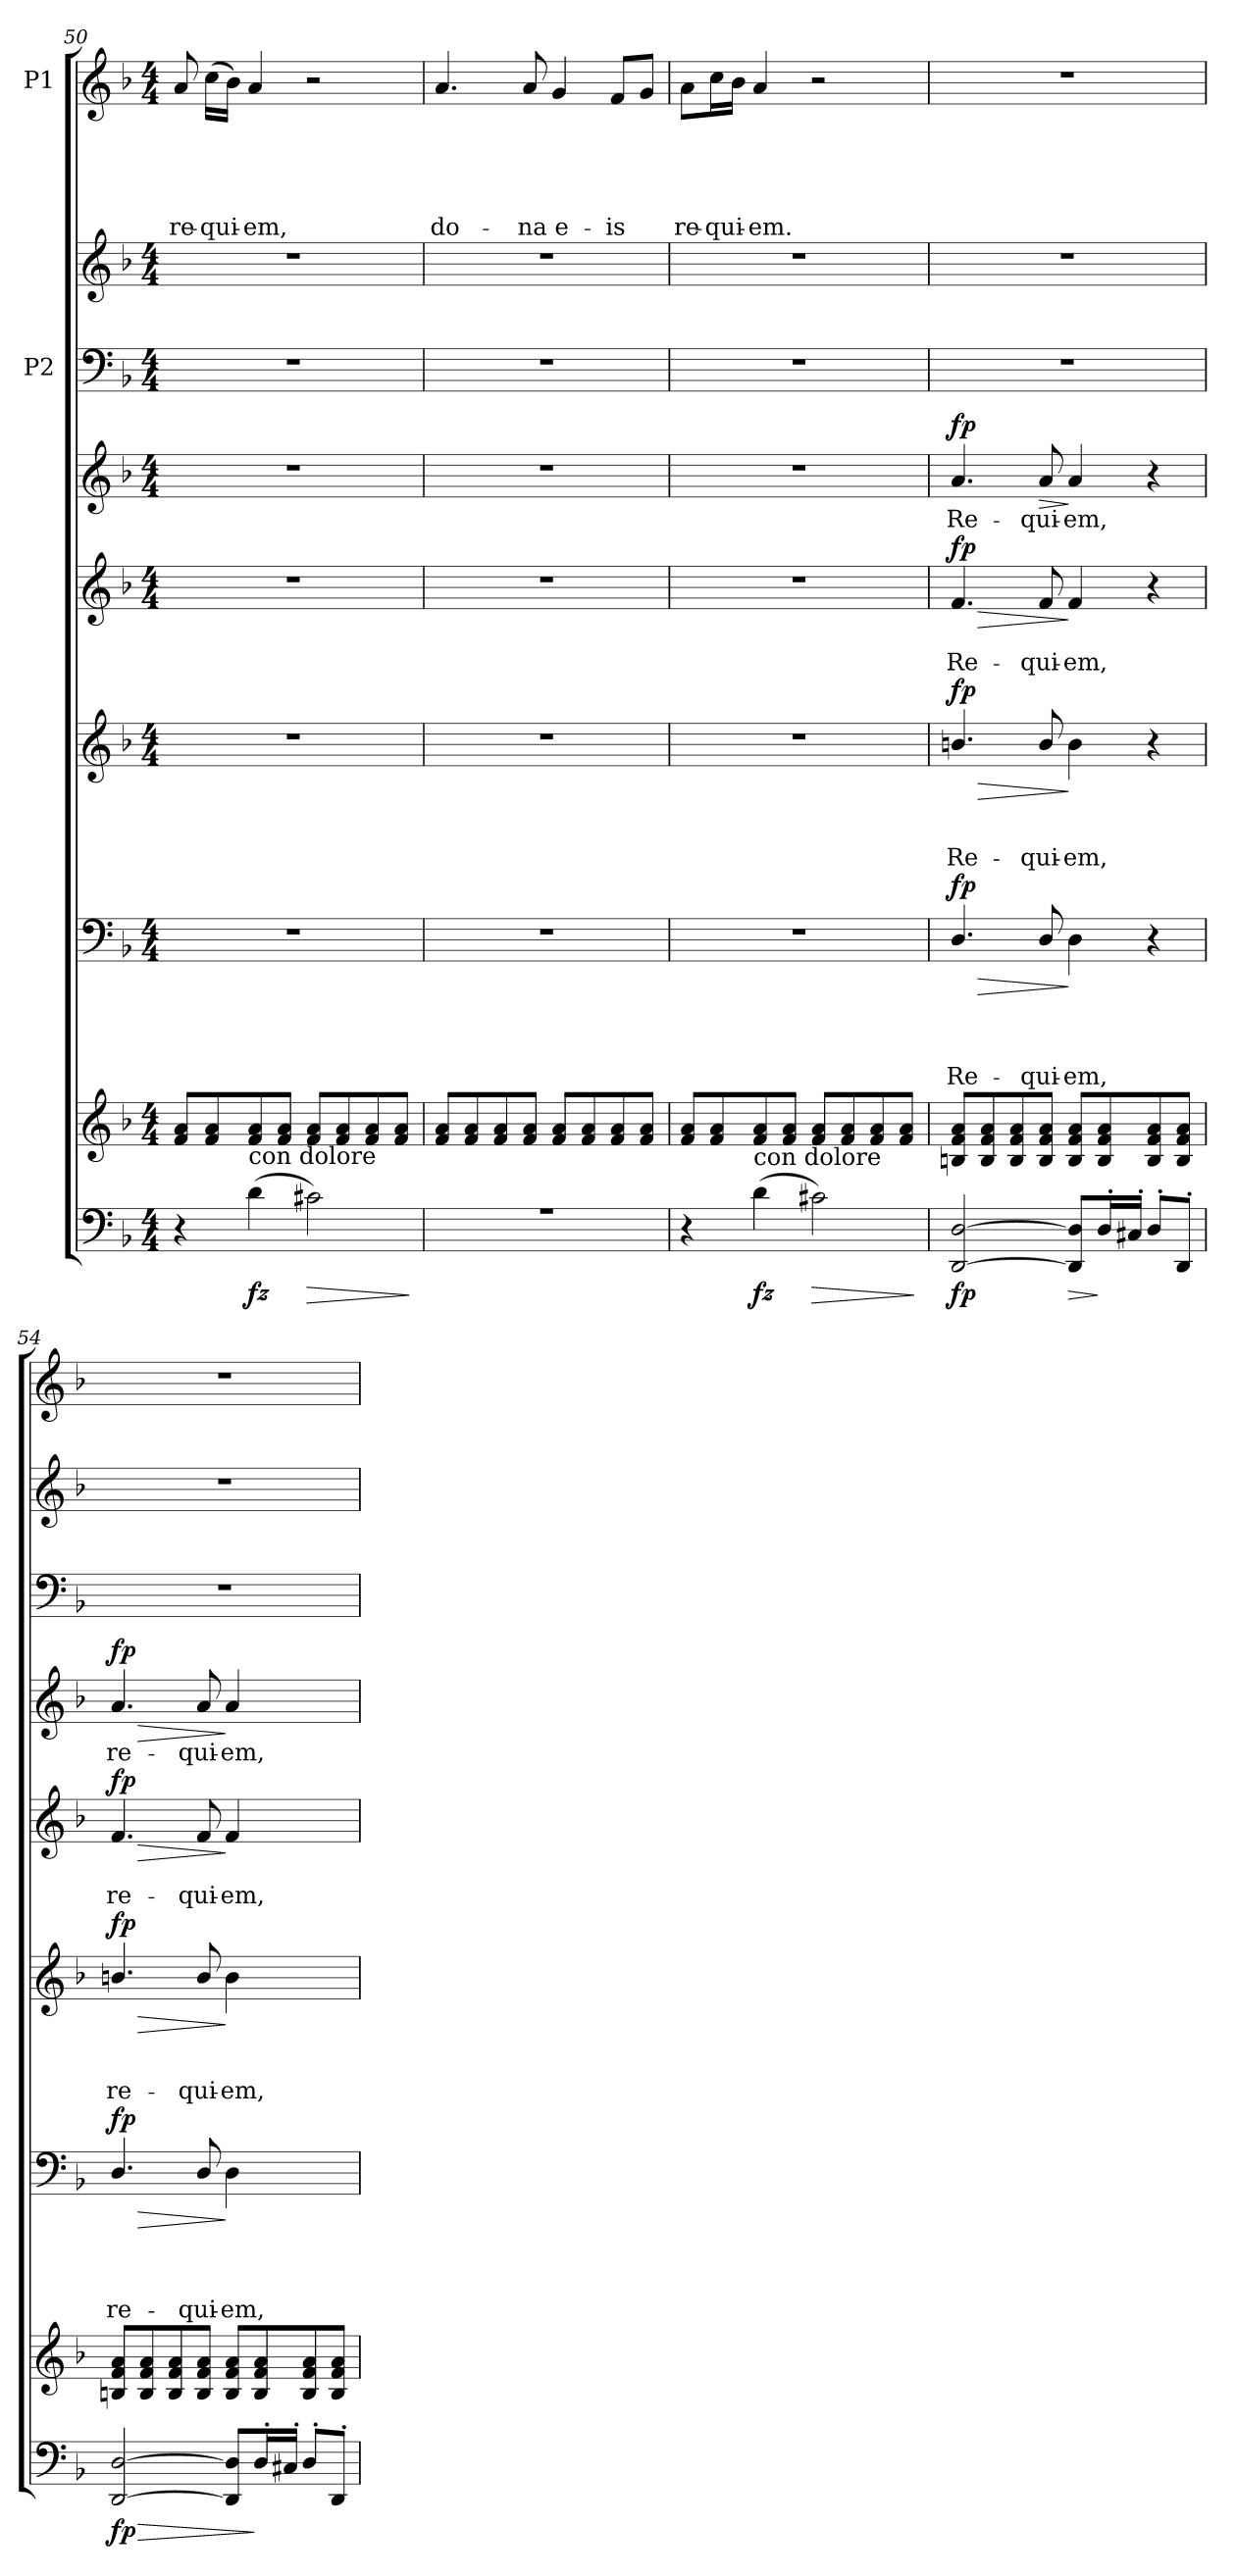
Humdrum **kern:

**kern	**dynam	**kern	**kern	**text	**text	**text	**text	**dynam	**kern	**text	**text	**text	**dynam	**kern	**text	**text	**dynam	**kern	**text	**dynam	**kern	**kern	**kern	**text	**text	**text	**text	**text
*part8	*part8	*part7	*part6	*part6	*part6	*part6	*part6	*part6	*part5	*part5	*part5	*part5	*part5	*part4	*part4	*part4	*part4	*part3	*part3	*part3	*part2	*part2	*part1	*part1	*part1	*part1	*part1	*part1
*staff9	*staff9	*staff8	*staff7	*staff7	*staff7	*staff7	*staff7	*staff7	*staff6	*staff6	*staff6	*staff6	*staff6	*staff5	*staff5	*staff5	*staff5	*staff4	*staff4	*staff4	*staff3	*staff2	*staff1	*staff1	*staff1	*staff1	*staff1	*staff1
*	*	*	*	*	*	*	*	*	*	*	*	*	*	*	*	*	*	*	*	*	*I"P2	*	*I"P1	*	*	*	*	*
*clefF4	*	*clefG2	*clefF4	*	*	*	*	*	*clefG2	*	*	*	*	*clefG2	*	*	*	*clefG2	*	*	*clefF4	*clefG2	*clefG2	*	*	*	*	*
*k[b-]	*	*k[b-]	*k[b-]	*	*	*	*	*	*k[b-]	*	*	*	*	*k[b-]	*	*	*	*k[b-]	*	*	*k[b-]	*k[b-]	*k[b-]	*	*	*	*	*
*F:	*	*F:	*F:	*	*	*	*	*	*F:	*	*	*	*	*F:	*	*	*	*F:	*	*	*F:	*F:	*F:	*	*	*	*	*
*M4/4	*	*M4/4	*M4/4	*	*	*	*	*	*M4/4	*	*	*	*	*M4/4	*	*	*	*M4/4	*	*	*M4/4	*M4/4	*M4/4	*	*	*	*	*
=50	=50	=50	=50	=50	=50	=50	=50	=50	=50	=50	=50	=50	=50	=50	=50	=50	=50	=50	=50	=50	=50	=50	=50	=50	=50	=50	=50	=50
*^	*	*	*	*	*	*	*	*	*	*	*	*	*	*	*	*	*	*	*	*	*	*	*	*	*	*	*	*
!	!	!	!	!	!	!	!	!	!	!	!	!	!	!	!	!	!	!	!	!	!	!	!	!	!	!	!	!	!LO:LY:b
4r	1ryy	.	8f/ 8a/L	1r	.	.	.	.	.	1r	.	.	.	.	1r	.	.	.	1r	.	.	1r	1r	8a/	.	.	.	.	re-
!	!	!	!	!	!	!	!	!	!	!	!	!	!	!	!	!	!	!	!	!	!	!	!	!	!	!	!	!	!LO:LY:b
.	.	.	8f/ 8a/	.	.	.	.	.	.	.	.	.	.	.	.	.	.	.	.	.	.	.	.	(>16cc\LL	.	.	.	.	-qui-
.	.	.	.	.	.	.	.	.	.	.	.	.	.	.	.	.	.	.	.	.	.	.	.	16b-\JJ)	.	.	.	.	.
!	!	!	!LO:TX:b:t=con dolore	!	!	!	!	!	!	!	!	!	!	!	!	!	!	!	!	!	!	!	!	!	!	!	!	!	!
!	!	!LO:DY:b	!	!	!	!	!	!	!	!	!	!	!	!	!	!	!	!	!	!	!	!	!	!	!	!	!	!	!LO:LY:b
(>4d\	.	fz	8f/ 8a/	.	.	.	.	.	.	.	.	.	.	.	.	.	.	.	.	.	.	.	.	4a/	.	.	.	.	-em,
.	.	.	8f/ 8a/J	.	.	.	.	.	.	.	.	.	.	.	.	.	.	.	.	.	.	.	.	.	.	.	.	.	.
!	!	!LO:HP:b	!	!	!	!	!	!	!	!	!	!	!	!	!	!	!	!	!	!	!	!	!	!	!	!	!	!	!
2c#X\)	.	>	8f/ 8a/L	.	.	.	.	.	.	.	.	.	.	.	.	.	.	.	.	.	.	.	.	2r	.	.	.	.	.
.	.	.	8f/ 8a/	.	.	.	.	.	.	.	.	.	.	.	.	.	.	.	.	.	.	.	.	.	.	.	.	.	.
.	.	.	8f/ 8a/	.	.	.	.	.	.	.	.	.	.	.	.	.	.	.	.	.	.	.	.	.	.	.	.	.	.
.	.	.	8f/ 8a/J	.	.	.	.	.	.	.	.	.	.	.	.	.	.	.	.	.	.	.	.	.	.	.	.	.	.
*v	*v	*	*	*	*	*	*	*	*	*	*	*	*	*	*	*	*	*	*	*	*	*	*	*	*	*	*	*	*
.	]	.	.	.	.	.	.	.	.	.	.	.	.	.	.	.	.	.	.	.	.	.	.	.	.	.	.	.
!!LO:LB:g=z
=51	=51	=51	=51	=51	=51	=51	=51	=51	=51	=51	=51	=51	=51	=51	=51	=51	=51	=51	=51	=51	=51	=51	=51	=51	=51	=51	=51	=51
*^	*	*	*	*	*	*	*	*	*	*	*	*	*	*	*	*	*	*	*	*	*	*	*	*	*	*	*	*
!	!	!	!	!	!	!	!	!	!	!	!	!	!	!	!	!	!	!	!	!	!	!	!	!	!	!	!	!	!LO:LY:b
1r	1ryy	.	8f/ 8a/L	1r	.	.	.	.	.	1r	.	.	.	.	1r	.	.	.	1r	.	.	1r	1r	4.a/	.	.	.	.	do-
.	.	.	8f/ 8a/	.	.	.	.	.	.	.	.	.	.	.	.	.	.	.	.	.	.	.	.	.	.	.	.	.	.
.	.	.	8f/ 8a/	.	.	.	.	.	.	.	.	.	.	.	.	.	.	.	.	.	.	.	.	.	.	.	.	.	.
!	!	!	!	!	!	!	!	!	!	!	!	!	!	!	!	!	!	!	!	!	!	!	!	!	!	!	!	!	!LO:LY:b
.	.	.	8f/ 8a/J	.	.	.	.	.	.	.	.	.	.	.	.	.	.	.	.	.	.	.	.	8a/	.	.	.	.	-na
!	!	!	!	!	!	!	!	!	!	!	!	!	!	!	!	!	!	!	!	!	!	!	!	!	!	!	!	!	!LO:LY:b
.	.	.	8f/ 8a/L	.	.	.	.	.	.	.	.	.	.	.	.	.	.	.	.	.	.	.	.	4g/	.	.	.	.	e-
.	.	.	8f/ 8a/	.	.	.	.	.	.	.	.	.	.	.	.	.	.	.	.	.	.	.	.	.	.	.	.	.	.
!	!	!	!	!	!	!	!	!	!	!	!	!	!	!	!	!	!	!	!	!	!	!	!	!	!	!	!	!	!LO:LY:b
.	.	.	8f/ 8a/	.	.	.	.	.	.	.	.	.	.	.	.	.	.	.	.	.	.	.	.	8f/L	.	.	.	.	-is
.	.	.	8f/ 8a/J	.	.	.	.	.	.	.	.	.	.	.	.	.	.	.	.	.	.	.	.	8g/J	.	.	.	.	.
=52	=52	=52	=52	=52	=52	=52	=52	=52	=52	=52	=52	=52	=52	=52	=52	=52	=52	=52	=52	=52	=52	=52	=52	=52	=52	=52	=52	=52	=52
!	!	!	!	!	!	!	!	!	!	!	!	!	!	!	!	!	!	!	!	!	!	!	!	!	!	!	!	!	!LO:LY:b
4r	1ryy	.	8f/ 8a/L	1r	.	.	.	.	.	1r	.	.	.	.	1r	.	.	.	1r	.	.	1r	1r	8a\L	.	.	.	.	re-
!	!	!	!	!	!	!	!	!	!	!	!	!	!	!	!	!	!	!	!	!	!	!	!	!	!	!	!	!	!LO:LY:b
.	.	.	8f/ 8a/	.	.	.	.	.	.	.	.	.	.	.	.	.	.	.	.	.	.	.	.	16cc\L	.	.	.	.	-qui-
.	.	.	.	.	.	.	.	.	.	.	.	.	.	.	.	.	.	.	.	.	.	.	.	16b-\JJ	.	.	.	.	.
!LO:TX:a:t=con dolore	!	!	!	!	!	!	!	!	!	!	!	!	!	!	!	!	!	!	!	!	!	!	!	!	!	!	!	!	!
!	!	!LO:DY:b	!	!	!	!	!	!	!	!	!	!	!	!	!	!	!	!	!	!	!	!	!	!	!	!	!	!	!LO:LY:b
(>4d\	.	fz	8f/ 8a/	.	.	.	.	.	.	.	.	.	.	.	.	.	.	.	.	.	.	.	.	4a/	.	.	.	.	-em.
.	.	.	8f/ 8a/J	.	.	.	.	.	.	.	.	.	.	.	.	.	.	.	.	.	.	.	.	.	.	.	.	.	.
!	!	!LO:HP:b	!	!	!	!	!	!	!	!	!	!	!	!	!	!	!	!	!	!	!	!	!	!	!	!	!	!	!
2c#X\)	.	>	8f/ 8a/L	.	.	.	.	.	.	.	.	.	.	.	.	.	.	.	.	.	.	.	.	2r	.	.	.	.	.
.	.	.	8f/ 8a/	.	.	.	.	.	.	.	.	.	.	.	.	.	.	.	.	.	.	.	.	.	.	.	.	.	.
.	.	.	8f/ 8a/	.	.	.	.	.	.	.	.	.	.	.	.	.	.	.	.	.	.	.	.	.	.	.	.	.	.
.	.	.	8f/ 8a/J	.	.	.	.	.	.	.	.	.	.	.	.	.	.	.	.	.	.	.	.	.	.	.	.	.	.
*v	*v	*	*	*	*	*	*	*	*	*	*	*	*	*	*	*	*	*	*	*	*	*	*	*	*	*	*	*	*
.	]	.	.	.	.	.	.	.	.	.	.	.	.	.	.	.	.	.	.	.	.	.	.	.	.	.	.	.
=53	=53	=53	=53	=53	=53	=53	=53	=53	=53	=53	=53	=53	=53	=53	=53	=53	=53	=53	=53	=53	=53	=53	=53	=53	=53	=53	=53	=53
*^	*	*	*	*	*	*	*	*	*	*	*	*	*	*	*	*	*	*	*	*	*	*	*	*	*	*	*	*
!	!	!LO:DY:b	!	!	!	!	!	!LO:LY:b	!LO:HP:b	!	!	!	!LO:LY:b	!LO:HP:b	!	!	!LO:LY:b	!LO:HP:b	!	!LO:LY:b	!	!	!	!	!	!	!	!	!
!	!	!LO:DY:n=1:b	!	!	!	!	!	!	!LO:DY:n=1:a	!	!	!	!	!	!	!	!	!	!	!	!	!	!	!	!	!	!	!	!
!	!	!	!	!	!	!	!	!	!LO:DY:n=2:a	!	!	!	!	!LO:DY:n=1:a	!	!	!	!	!	!	!	!	!	!	!	!	!	!	!
!	!	!	!	!	!	!	!	!	!	!	!	!	!	!LO:DY:n=2:a	!	!	!	!LO:DY:n=1:a	!	!	!	!	!	!	!	!	!	!	!
!	!	!	!	!	!	!	!	!	!	!	!	!	!	!	!	!	!	!LO:DY:n=2:a	!	!	!LO:DY:a	!	!	!	!	!	!	!	!
!	!	!	!	!	!	!	!	!	!	!	!	!	!	!	!	!	!	!	!	!	!LO:DY:n=1:a	!	!	!	!	!	!	!	!
[<2DD/ [>2D/	1ryy	f p	8Bn/ 8f/ 8a/L	4.D/	.	.	.	Re-	> f p	4.bn/	.	.	Re-	> f p	4.f/	.	Re-	> f p	4.a/	Re-	f p	1r	1r	1r	.	.	.	.	.
.	.	.	8B/ 8f/ 8a/	.	.	.	.	.	.	.	.	.	.	.	.	.	.	.	.	.	.	.	.	.	.	.	.	.	.
.	.	.	8B/ 8f/ 8a/	.	.	.	.	.	.	.	.	.	.	.	.	.	.	.	.	.	.	.	.	.	.	.	.	.	.
!	!	!	!	!	!	!	!	!LO:LY:b	!	!	!	!	!LO:LY:b	!	!	!	!LO:LY:b	!	!	!LO:LY:b	!LO:HP:b	!	!	!	!	!	!	!	!
.	.	.	8B/ 8f/ 8a/J	8D/	.	.	.	-qui-	.	8b/	.	.	-qui-	.	8f/	.	-qui-	.	8a/	-qui-	>	.	.	.	.	.	.	.	.
!	!	!LO:HP:b	!	!	!	!	!	!LO:LY:b	!	!	!	!	!LO:LY:b	!	!	!	!LO:LY:b	!	!	!LO:LY:b	!	!	!	!	!	!	!	!	!
8DD/] 8D/]L	.	>	8B/ 8f/ 8a/L	4D\	.	.	.	-em,	]	4b\	.	.	-em,	]	4f/	.	-em,	]	4a/	-em,	]	.	.	.	.	.	.	.	.
16D'>/L	.	]	8B/ 8f/ 8a/	.	.	.	.	.	.	.	.	.	.	.	.	.	.	.	.	.	.	.	.	.	.	.	.	.	.
16C#X'>/JJ	.	.	.	.	.	.	.	.	.	.	.	.	.	.	.	.	.	.	.	.	.	.	.	.	.	.	.	.	.
8D'>/L	.	.	8B/ 8f/ 8a/	4r	.	.	.	.	.	4r	.	.	.	.	4r	.	.	.	4r	.	.	.	.	.	.	.	.	.	.
8DD'>/J	.	.	8B/ 8f/ 8a/J	.	.	.	.	.	.	.	.	.	.	.	.	.	.	.	.	.	.	.	.	.	.	.	.	.	.
=54	=54	=54	=54	=54	=54	=54	=54	=54	=54	=54	=54	=54	=54	=54	=54	=54	=54	=54	=54	=54	=54	=54	=54	=54	=54	=54	=54	=54	=54
!	!	!LO:HP:b	!	!	!	!	!	!LO:LY:b	!LO:HP:b	!	!	!	!LO:LY:b	!LO:HP:b	!	!	!LO:LY:b	!LO:HP:b	!	!LO:LY:b	!LO:HP:b	!	!	!	!	!	!	!	!
!	!	!LO:DY:n=1:b	!	!	!	!	!	!	!	!	!	!	!	!	!	!	!	!	!	!	!	!	!	!	!	!	!	!	!
!	!	!LO:DY:n=2:b	!	!	!	!	!	!	!LO:DY:n=1:a	!	!	!	!	!	!	!	!	!	!	!	!	!	!	!	!	!	!	!	!
!	!	!	!	!	!	!	!	!	!LO:DY:n=2:a	!	!	!	!	!LO:DY:n=1:a	!	!	!	!	!	!	!	!	!	!	!	!	!	!	!
!	!	!	!	!	!	!	!	!	!	!	!	!	!	!LO:DY:n=2:a	!	!	!	!LO:DY:n=1:a	!	!	!	!	!	!	!	!	!	!	!
!	!	!	!	!	!	!	!	!	!	!	!	!	!	!	!	!	!	!LO:DY:n=2:a	!	!	!LO:DY:n=1:a	!	!	!	!	!	!	!	!
!	!	!	!	!	!	!	!	!	!	!	!	!	!	!	!	!	!	!	!	!	!LO:DY:n=2:a	!	!	!	!	!	!	!	!
[<2DD/ [>2D/	1ryy	> f p	8Bn/ 8f/ 8a/L	4.D/	.	.	.	re-	> f p	4.bn/	.	.	re-	> f p	4.f/	.	re-	> f p	4.a/	re-	> f p	1r	1r	1r	.	.	.	.	.
.	.	.	8B/ 8f/ 8a/	.	.	.	.	.	.	.	.	.	.	.	.	.	.	.	.	.	.	.	.	.	.	.	.	.	.
.	.	.	8B/ 8f/ 8a/	.	.	.	.	.	.	.	.	.	.	.	.	.	.	.	.	.	.	.	.	.	.	.	.	.	.
!	!	!	!	!	!	!	!	!LO:LY:b	!	!	!	!	!LO:LY:b	!	!	!	!LO:LY:b	!	!	!LO:LY:b	!	!	!	!	!	!	!	!	!
.	.	.	8B/ 8f/ 8a/J	8D/	.	.	.	-qui-	.	8b/	.	.	-qui-	.	8f/	.	-qui-	.	8a/	-qui-	.	.	.	.	.	.	.	.	.
!	!	!	!	!	!	!	!	!LO:LY:b	!	!	!	!	!LO:LY:b	!	!	!	!LO:LY:b	!	!	!LO:LY:b	!	!	!	!	!	!	!	!	!
8DD/] 8D/]L	.	.	8B/ 8f/ 8a/L	4D\	.	.	.	-em,	]	4b\	.	.	-em,	]	4f/	.	-em,	]	4a/	-em,	]	.	.	.	.	.	.	.	.
16D'>/L	.	]	8B/ 8f/ 8a/	.	.	.	.	.	.	.	.	.	.	.	.	.	.	.	.	.	.	.	.	.	.	.	.	.	.
16C#X'>/JJ	.	.	.	.	.	.	.	.	.	.	.	.	.	.	.	.	.	.	.	.	.	.	.	.	.	.	.	.	.
8D'>/L	.	.	8B/ 8f/ 8a/	4ryy	.	.	.	.	.	4ryy	.	.	.	.	4ryy	.	.	.	4ryy	.	.	.	.	.	.	.	.	.	.
8DD'>/J	.	.	8B/ 8f/ 8a/J	.	.	.	.	.	.	.	.	.	.	.	.	.	.	.	.	.	.	.	.	.	.	.	.	.	.
*v	*v	*	*	*	*	*	*	*	*	*	*	*	*	*	*	*	*	*	*	*	*	*	*	*	*	*	*	*	*
=	=	=	=	=	=	=	=	=	=	=	=	=	=	=	=	=	=	=	=	=	=	=	=	=	=	=	=	=
*-	*-	*-	*-	*-	*-	*-	*-	*-	*-	*-	*-	*-	*-	*-	*-	*-	*-	*-	*-	*-	*-	*-	*-	*-	*-	*-	*-	*-
